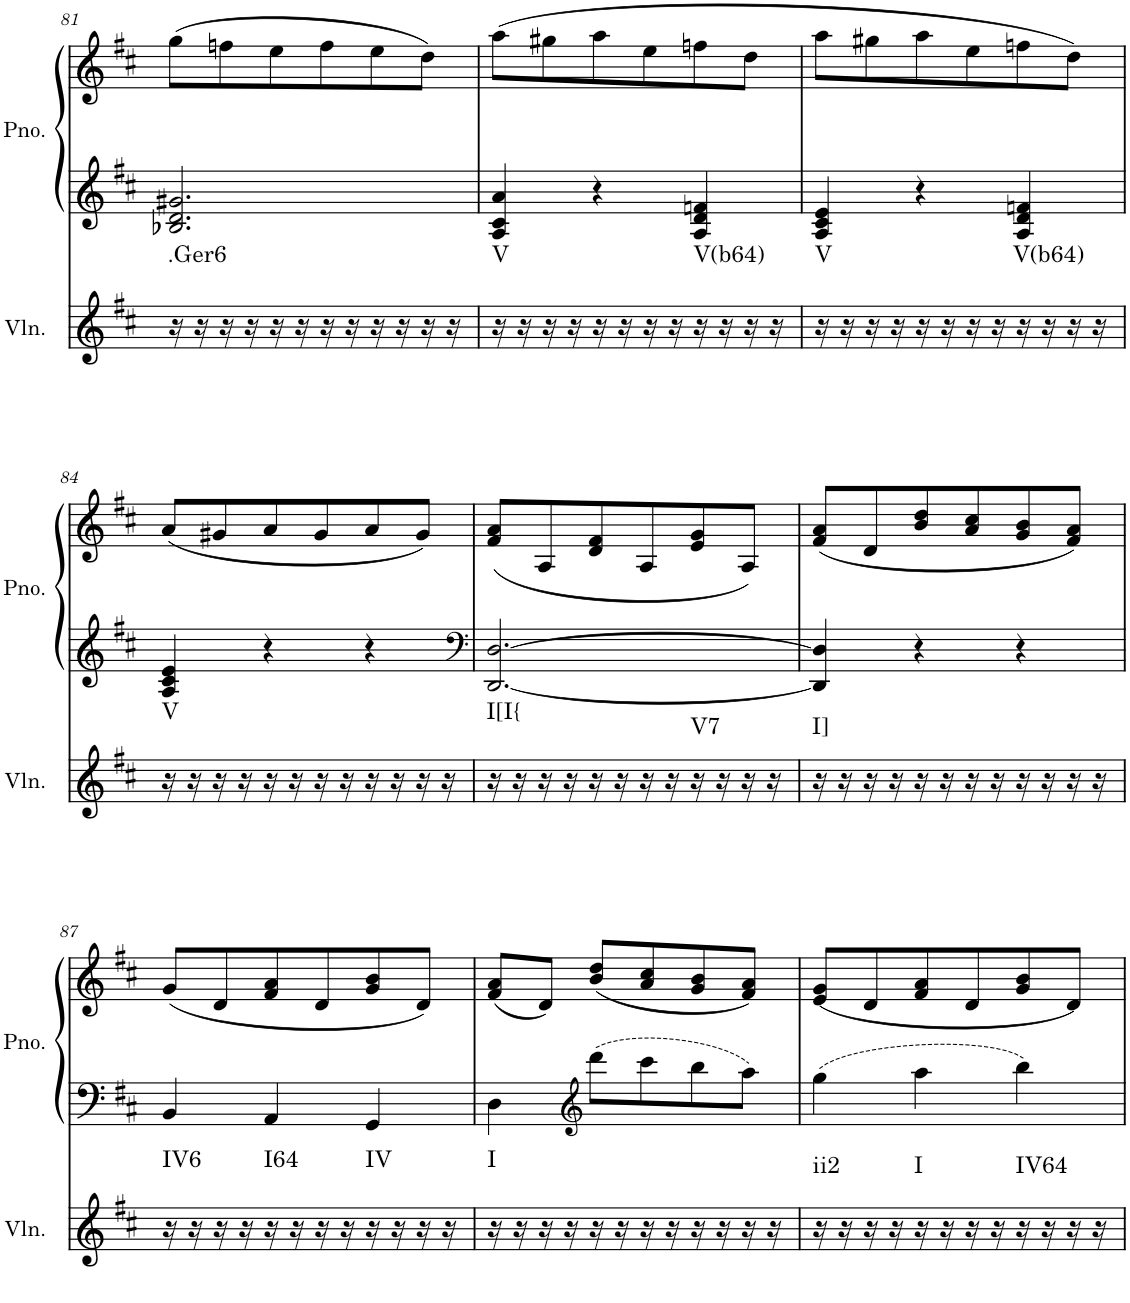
**kern	**harte	**kern	**kern
*part2	*part2	*part1	*part1
*staff3	*	*staff2	*staff1
*I"Violin	*	*I"Piano, Piano right	*
*I'Vln.	*	*I'Pno.	*
!!LO:PB:g=z
*clefG2	*	*clefG2	*clefG2
*k[f#c#]	*	*k[f#c#]	*k[f#c#]
*M3/4	*	*M3/4	*M3/4
=81	=81	=81	=81
!	!LO:H:kt=.Ger6	!	!
16r	N	2.B-X/ 2.d/ 2.g#X/	(8gg\L
16r	.	.	.
16r	.	.	8ffn\
16r	.	.	.
16r	.	.	8ee\
16r	.	.	.
16r	.	.	8ff\
16r	.	.	.
16r	.	.	8ee\
16r	.	.	.
16r	.	.	8dd\J)
16r	.	.	.
=82	=82	=82	=82
!	!LO:H:kt=V	!	!
16r	N	4A/ 4c#/ 4a/	(8aa\L
16r	.	.	.
16r	.	.	8gg#X\
16r	.	.	.
16r	.	4r	8aa\
16r	.	.	.
16r	.	.	8ee\
16r	.	.	.
!	!LO:H:kt=V(b64)	!	!
16r	N	4A/ 4d/ 4fn/	8ffn\
16r	.	.	.
16r	.	.	8dd\J
16r	.	.	.
=83	=83	=83	=83
!	!LO:H:kt=V	!	!
16r	N	4A/ 4c#/ 4e/	8aa\L
16r	.	.	.
16r	.	.	8gg#X\
16r	.	.	.
16r	.	4r	8aa\
16r	.	.	.
16r	.	.	8ee\
16r	.	.	.
!	!LO:H:kt=V(b64)	!	!
16r	N	4A/ 4d/ 4fn/	8ffn\
16r	.	.	.
16r	.	.	8dd\J)
16r	.	.	.
!!LO:LB:g=z
=84	=84	=84	=84
!	!LO:H:kt=V	!	!
16r	N	4A/ 4c#/ 4e/	(8a/L
16r	.	.	.
16r	.	.	8g#X/
16r	.	.	.
16r	.	4r	8a/
16r	.	.	.
16r	.	.	8g#/
16r	.	.	.
16r	.	4r	8a/
16r	.	.	.
16r	.	.	8g#/J)
16r	.	.	.
=85	=85	=85	=85
*	*	*clefF4	*
!	!LO:H:kt=I[I{	!	!
16r	N	[2.DD/ [2.D/	(8f#/ 8a/L
16r	.	.	.
16r	.	.	8A/
16r	.	.	.
16r	.	.	8d/ 8f#/
16r	.	.	.
16r	.	.	8A/
16r	.	.	.
!	!LO:H:kt=V7	!	!
16r	N	.	8e/ 8g/
16r	.	.	.
16r	.	.	8A/J)
16r	.	.	.
=86	=86	=86	=86
!	!LO:H:kt=I]	!	!
16r	N	4DD/] 4D/]	(8f#/ 8a/L
16r	.	.	.
16r	.	.	8d/
16r	.	.	.
16r	.	4r	8b/ 8dd/
16r	.	.	.
16r	.	.	8a/ 8cc#/
16r	.	.	.
16r	.	4r	8g/ 8b/
16r	.	.	.
16r	.	.	8f#/ 8a/J)
16r	.	.	.
!!LO:LB:g=z
=87	=87	=87	=87
!	!LO:H:kt=IV6	!	!
16r	N	4BB/	(8g/L
16r	.	.	.
16r	.	.	8d/
16r	.	.	.
!	!LO:H:kt=I64	!	!
16r	N	4AA/	8f#/ 8a/
16r	.	.	.
16r	.	.	8d/
16r	.	.	.
!	!LO:H:kt=IV	!	!
16r	N	4GG/	8g/ 8b/
16r	.	.	.
16r	.	.	8d/J)
16r	.	.	.
=88	=88	=88	=88
!	!LO:H:kt=I	!	!
16r	N	4D\	(8f#/ 8a/L
16r	.	.	.
16r	.	.	8d/J)
16r	.	.	.
*	*	*clefG2	*
16r	.	8ddd\L	(8b/ 8dd/L
16r	.	.	.
16r	.	8ccc#\	8a/ 8cc#/
16r	.	.	.
16r	.	8bb\	8g/ 8b/
16r	.	.	.
16r	.	8aa\J	8f#/ 8a/J)
16r	.	.	.
=89	=89	=89	=89
!	!LO:H:kt=ii2	!	!
16r	N	4gg\	(<8e/ 8g/L
16r	.	.	.
16r	.	.	8d/
16r	.	.	.
!	!LO:H:kt=I	!	!
16r	N	4aa\	8f#/ 8a/
16r	.	.	.
16r	.	.	8d/
16r	.	.	.
!	!LO:H:kt=IV64	!	!
16r	N	4bb\	8g/ 8b/
16r	.	.	.
16r	.	.	8d/J)
16r	.	.	.
=	=	=	=
*-	*-	*-	*-
